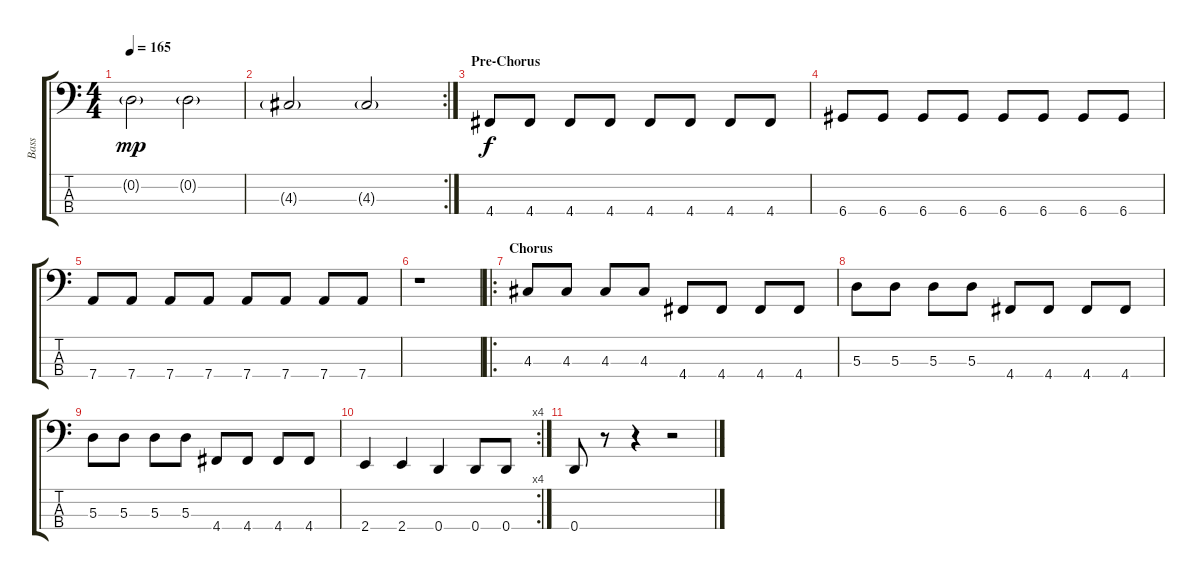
\track ("Bass" "Bass") {instrument electricbassfinger}
\staff {score tabs}
\tuning (G2 D2 A1 D1) {hide}
\ts (4 4)
\tempo 165
\clef f4
\ks c
0.2{g}.2{dy mp} 0.2{g}.2 |
\rc 2
4.3{g}.2 4.3{g}.2 |
\section ("" "Pre-Chorus")
4.4.8{dy f} 4.4.8 4.4.8 4.4.8 4.4.8 4.4.8 4.4.8 4.4.8 |
6.4.8 6.4.8 6.4.8 6.4.8 6.4.8 6.4.8 6.4.8 6.4.8 |
7.4.8 7.4.8 7.4.8 7.4.8 7.4.8 7.4.8 7.4.8 7.4.8 |
r.1 |
\ro
\section ("" "Chorus")
4.3.8 4.3.8 4.3.8 4.3.8 4.4.8 4.4.8 4.4.8 4.4.8 |
5.3.8 5.3.8 5.3.8 5.3.8 4.4.8 4.4.8 4.4.8 4.4.8 |
5.3.8 5.3.8 5.3.8 5.3.8 4.4.8 4.4.8 4.4.8 4.4.8 |
\rc 4
2.4.4 2.4.4 0.4.4 0.4.8 0.4.8 |
0.4.8 r.8 r.4 r.2
